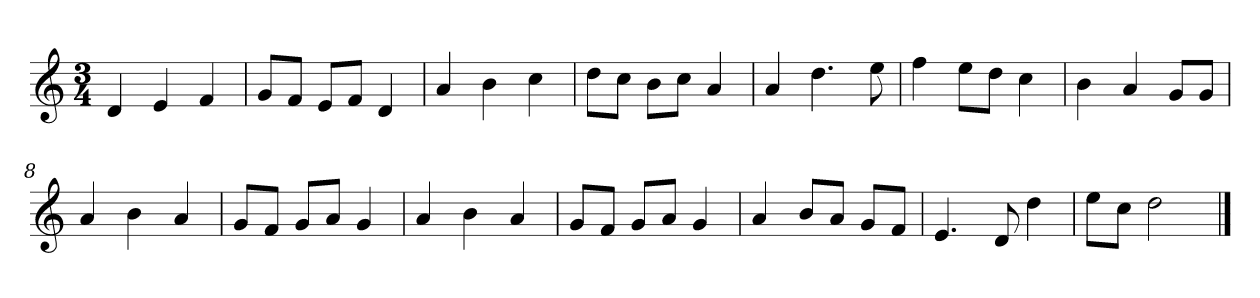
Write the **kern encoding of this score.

**kern
*part1
*staff1
*k[]
*M3/4
*MM120
=1
4d
4e
4f
=2
8gL
8fJ
8eL
8fJ
4d
=3
4a
4b
4cc
=4
8ddL
8ccJ
8bL
8ccJ
4a
=5
4a
4.dd
8ee
=6
4ff
8eeL
8ddJ
4cc
=7
4b
4a
8gL
8gJ
=8
4a
4b
4a
=9
8gL
8fJ
8gL
8aJ
4g
=10
4a
4b
4a
=11
8gL
8fJ
8gL
8aJ
4g
=12
4a
8bL
8aJ
8gL
8fJ
=13
4.e
8d
4dd
=14
8eeL
8ccJ
2dd
==
*-
